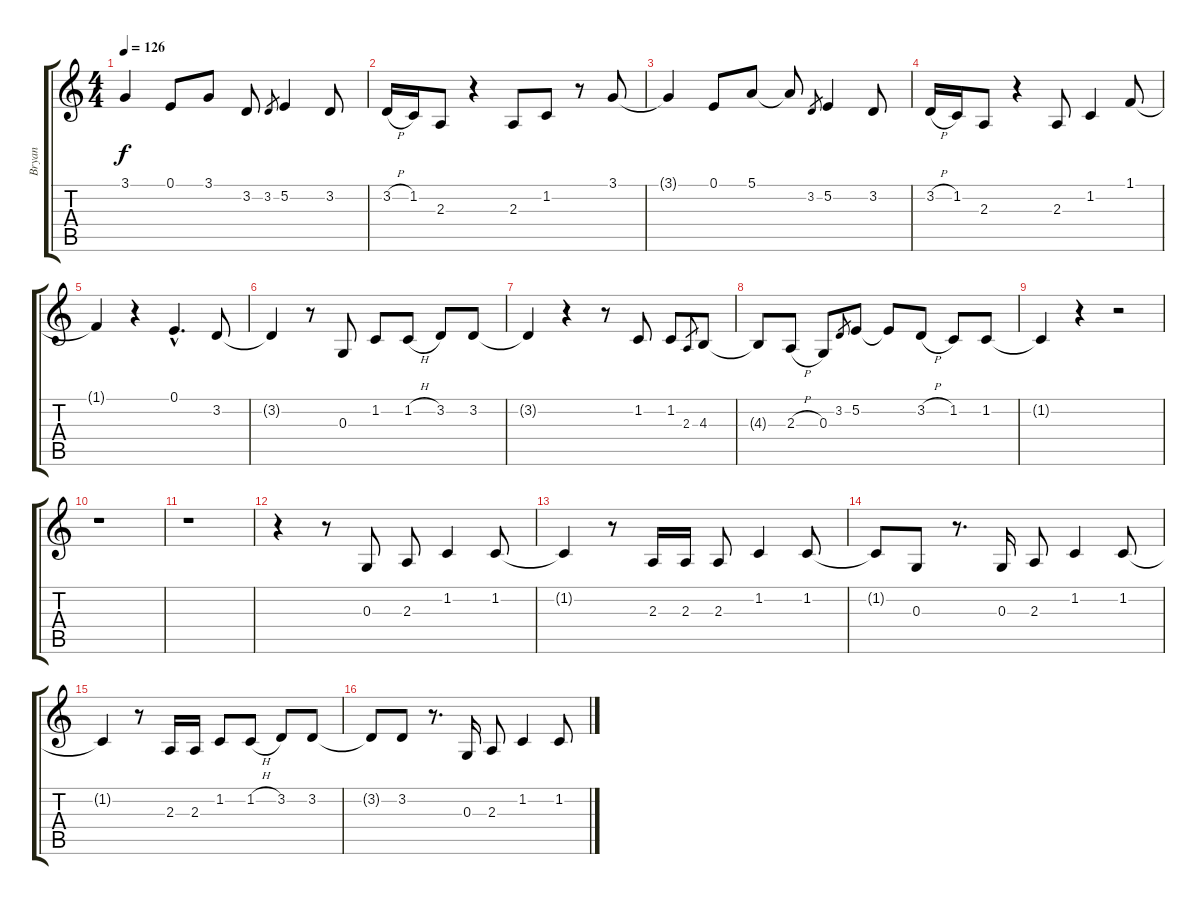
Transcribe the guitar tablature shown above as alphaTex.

\track ("Bryan" "Bryan") {instrument cello}
\staff {score tabs}
\tuning (E4 B3 G3 D3 A2 E2) {hide}
\ts (4 4)
\tempo 126
\clef g2
\ks c
3.1{t}.4{dy f} 0.1.8 3.1.8 3.2.8 3.2.8{gr} 5.2.4 3.2.8 |
3.2{h}.16 1.2.16 2.3.8 r.4 2.3.8 1.2.8 r.8 3.1.8 |
3.1{t}.4 0.1.8 5.1.8 5.1{t}.8 3.2.8{gr} 5.2.4 3.2.8 |
3.2{h}.16 1.2.16 2.3.8 r.4 2.3.8 1.2.4 1.1.8 |
1.1{t}.4 r.4 0.1{hac}.4{d} 3.2.8 |
3.2{t}.4 r.8 0.3.8 1.2.8 1.2{h}.8 3.2.8 3.2.8 |
3.2{t}.4 r.4 r.8 1.2.8 1.2.8 2.3.8{gr} 4.3.8 |
4.3{t}.8 2.3{h}.8 0.3.8 3.2.8{gr} 5.2.8 5.2{t}.8 3.2{h}.8 1.2.8 1.2.8 |
1.2{t}.4 r.4 r.2 |
r.1 |
r.1 |
r.4 r.8 0.3.8 2.3.8 1.2.4 1.2.8 |
1.2{t}.4 r.8 2.3.16 2.3.16 2.3.8 1.2.4 1.2.8 |
1.2{t}.8 0.3.8 r.8{d} 0.3.16 2.3.8 1.2.4 1.2.8 |
1.2{t}.4 r.8 2.3.16 2.3.16 1.2.8 1.2{h}.8 3.2.8 3.2.8 |
3.2{t}.8 3.2.8 r.8{d} 0.3.16 2.3.8 1.2.4 1.2.8
